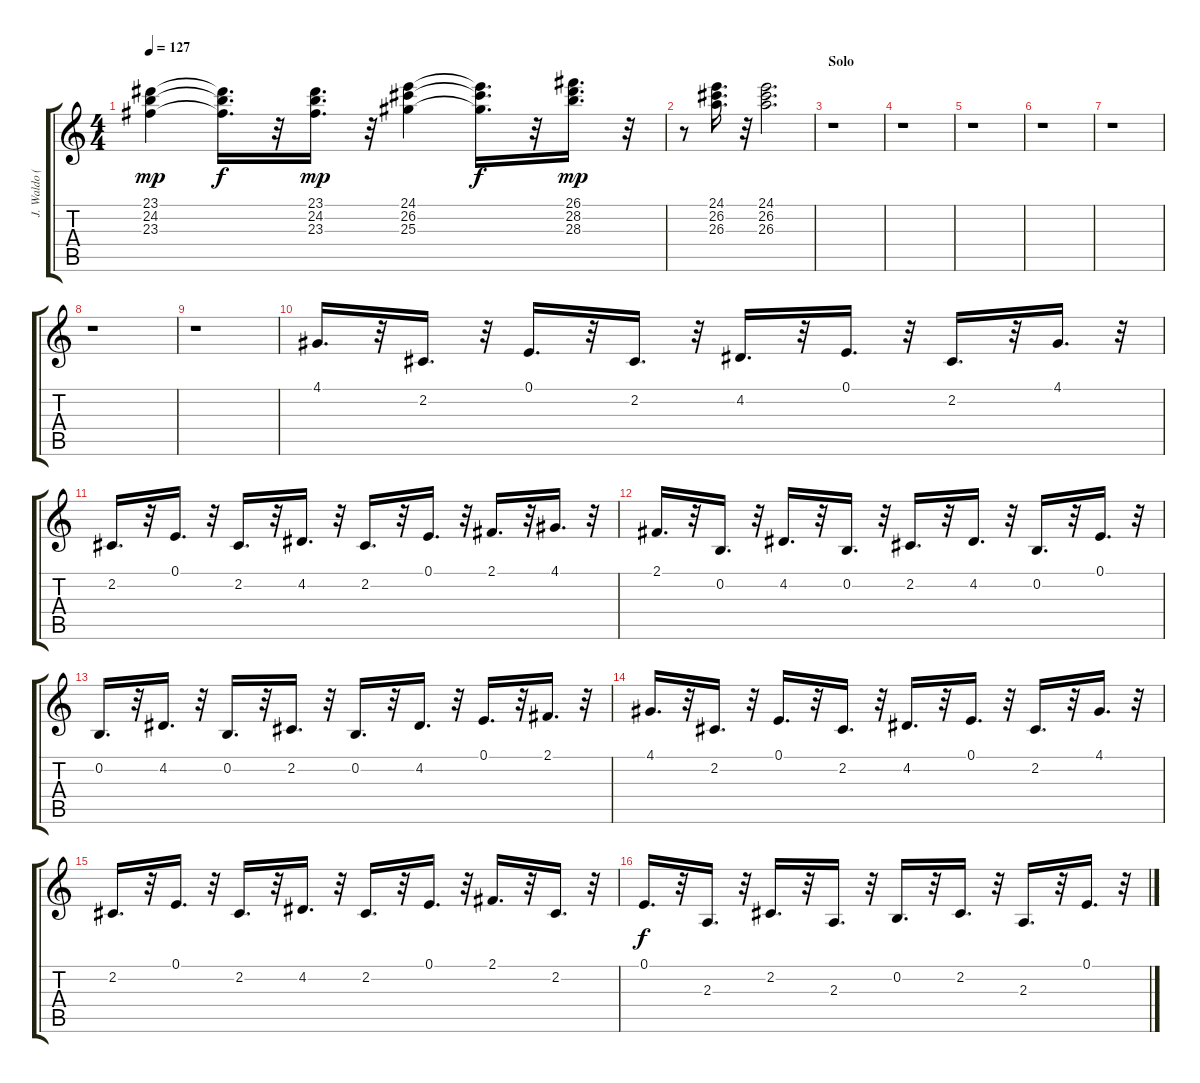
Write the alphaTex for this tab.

\track ("J. Waldo (Right)" "J. Waldo (") {instrument rockorgan}
\staff {score tabs}
\tuning (E4 B3 G3 D3 A2 E2) {hide}
\ts (4 4)
\tempo 127
\clef g2
\ks c
(23.1 24.2 23.3).4{dy mp} (23.1{t} 24.2{t} 23.3{t}).16{d dy f} r.32 (23.1 24.2 23.3).16{d dy mp} r.32 (24.1 26.2 25.3).4 (24.1{t} 26.2{t} 25.3{t}).16{d dy f} r.32 (26.1 28.2 28.3).16{d dy mp} r.32 |
r.8 (24.1 26.2 26.3).16{d} r.32 (24.1 26.2 26.3).2{d} |
\section ("" "Solo")
r.1 |
r.1 |
r.1 |
r.1 |
r.1 |
r.1 |
r.1 |
4.1.16{d volume 8} r.32 2.2.16{d} r.32 0.1.16{d} r.32 2.2.16{d} r.32 4.2.16{d} r.32 0.1.16{d} r.32 2.2.16{d} r.32 4.1.16{d} r.32 |
2.2.16{d} r.32 0.1.16{d} r.32 2.2.16{d} r.32 4.2.16{d} r.32 2.2.16{d} r.32 0.1.16{d} r.32 2.1.16{d} r.32 4.1.16{d} r.32 |
2.1.16{d} r.32 0.2.16{d} r.32 4.2.16{d} r.32 0.2.16{d} r.32 2.2.16{d} r.32 4.2.16{d} r.32 0.2.16{d} r.32 0.1.16{d} r.32 |
0.2.16{d} r.32 4.2.16{d} r.32 0.2.16{d} r.32 2.2.16{d} r.32 0.2.16{d} r.32 4.2.16{d} r.32 0.1.16{d} r.32 2.1.16{d} r.32 |
4.1.16{d} r.32 2.2.16{d} r.32 0.1.16{d} r.32 2.2.16{d} r.32 4.2.16{d} r.32 0.1.16{d} r.32 2.2.16{d} r.32 4.1.16{d} r.32 |
2.2.16{d} r.32 0.1.16{d} r.32 2.2.16{d} r.32 4.2.16{d} r.32 2.2.16{d} r.32 0.1.16{d} r.32 2.1.16{d} r.32 2.2.16{d} r.32 |
0.1.16{d dy f} r.32 2.3.16{d} r.32 2.2.16{d} r.32 2.3.16{d} r.32 0.2.16{d} r.32 2.2.16{d} r.32 2.3.16{d} r.32 0.1.16{d} r.32
